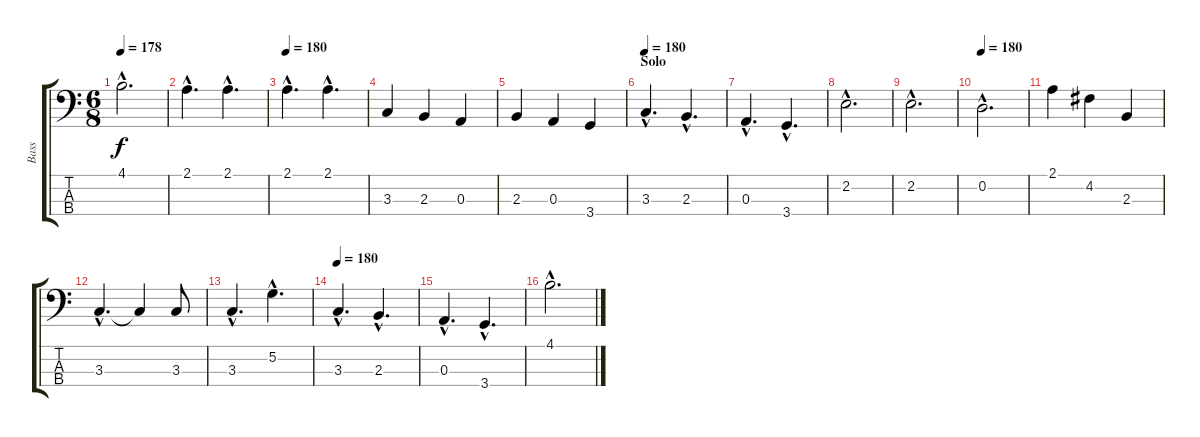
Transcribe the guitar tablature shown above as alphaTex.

\track ("Bass" "Bass") {instrument electricbassfinger}
\staff {score tabs}
\tuning (G2 D2 A1 E1) {hide}
\ts (6 8)
\tempo 178
\clef f4
\ks c
4.1{hac}.2{d dy f} |
2.1{hac}.4{d} 2.1{hac}.4{d} |
\tempo 180
2.1{hac}.4{d} 2.1{hac}.4{d} |
3.3.4 2.3.4 0.3.4 |
2.3.4 0.3.4 3.4.4 |
\section ("" "Solo")
\tempo 180
3.3{hac}.4{d} 2.3{hac}.4{d} |
0.3{hac}.4{d} 3.4{hac}.4{d} |
2.2{hac}.2{d} |
2.2{hac}.2{d} |
\tempo 180
0.2{hac}.2{d} |
2.1.4 4.2.4 2.3.4 |
3.3{hac}.4{d} 3.3{t}.4 3.3.8 |
3.3{hac}.4{d} 5.2{hac}.4{d} |
\tempo 180
3.3{hac}.4{d} 2.3{hac}.4{d} |
0.3{hac}.4{d} 3.4{hac}.4{d} |
4.1{hac}.2{d}
